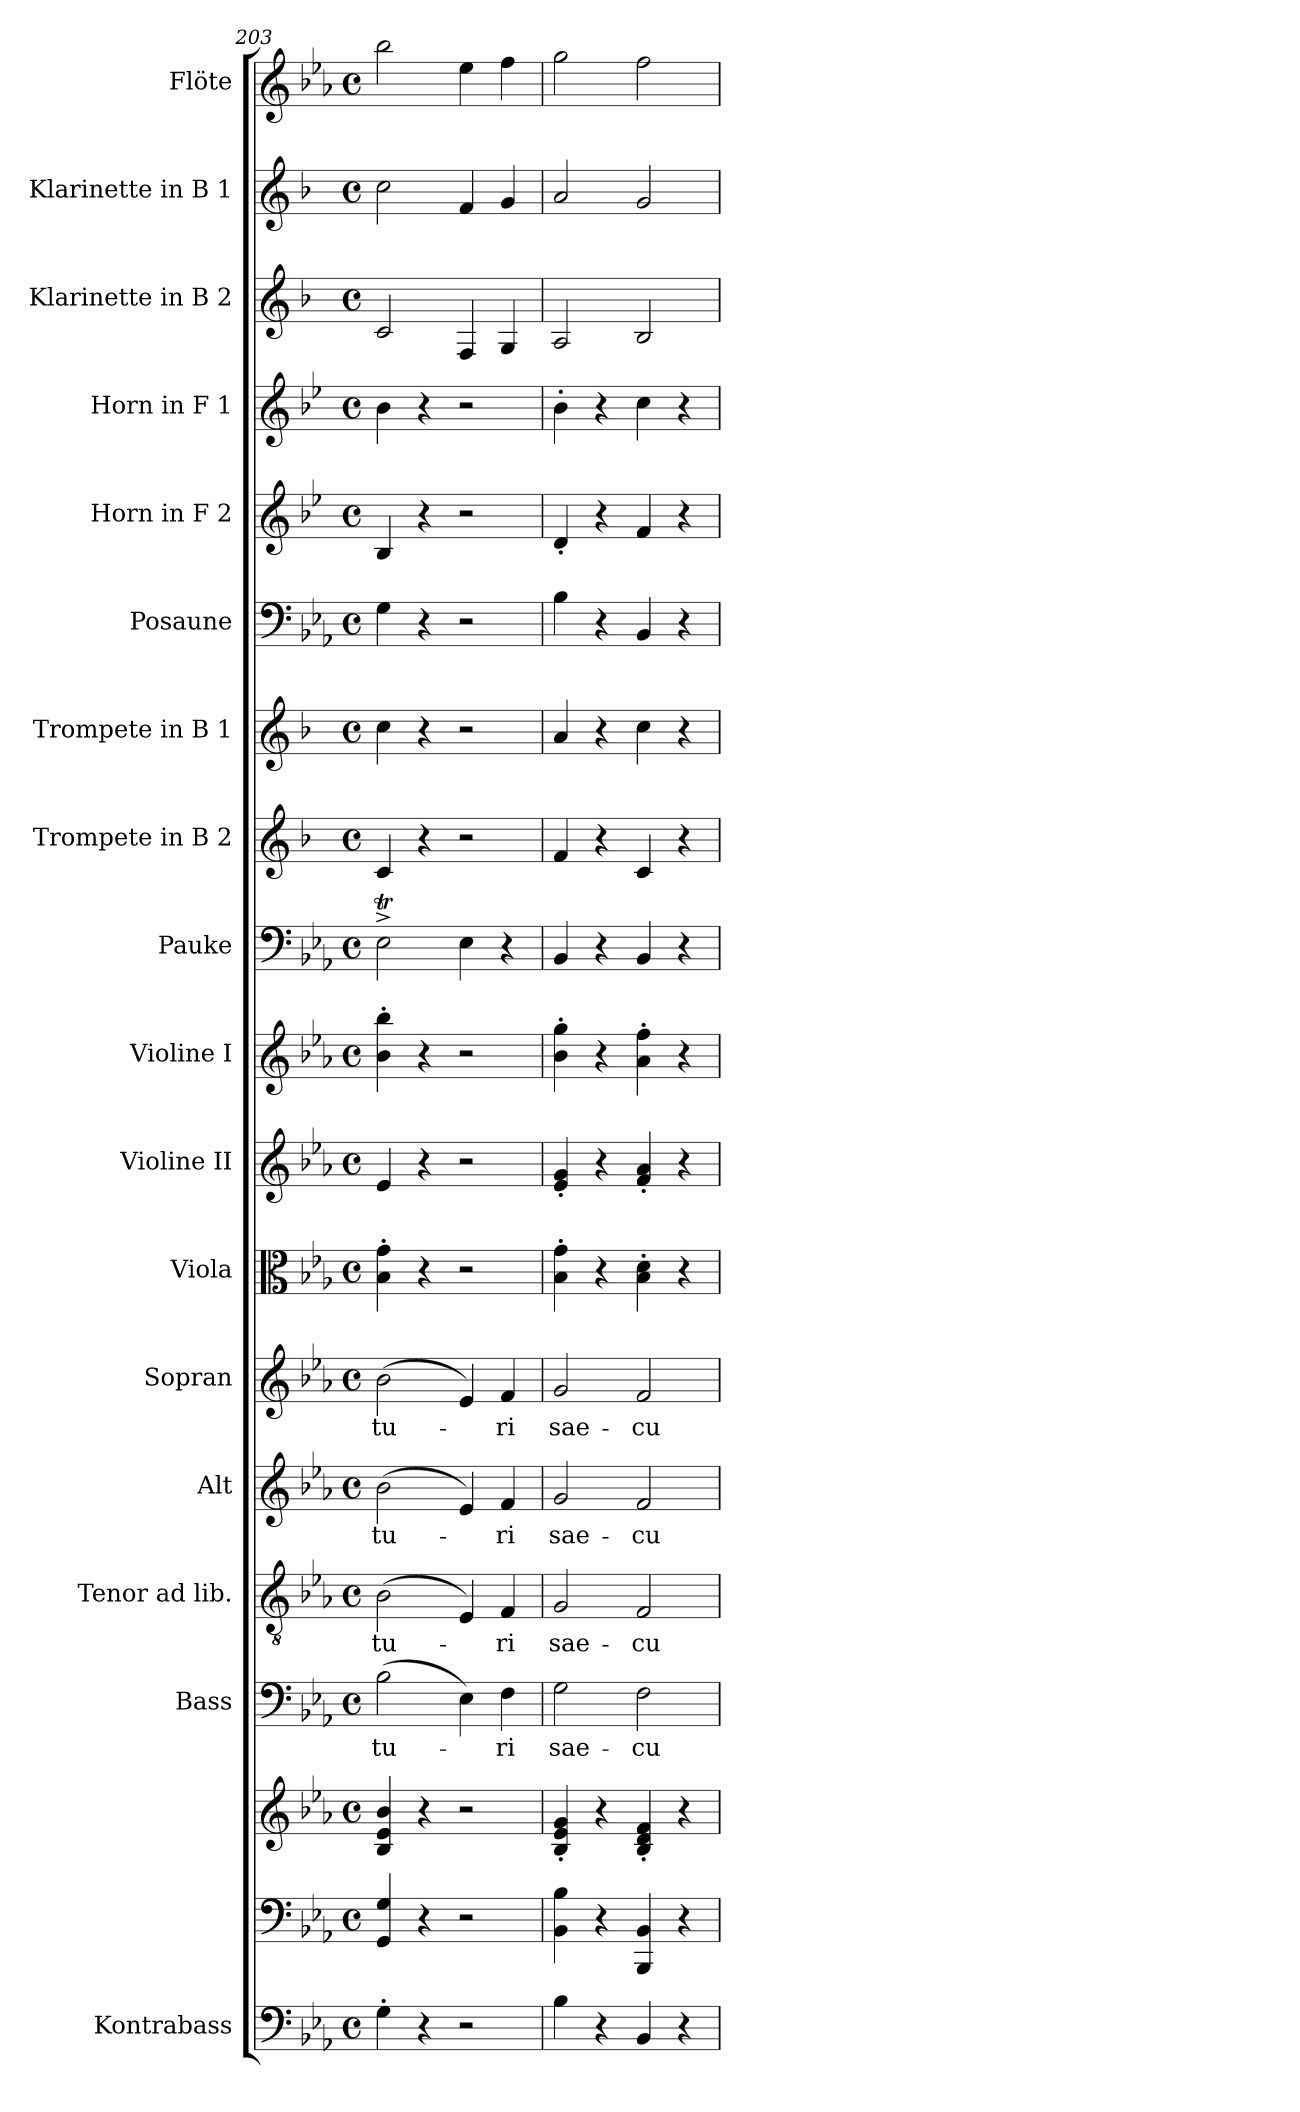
**kern	**kern	**kern	**kern	**text	**kern	**text	**kern	**text	**kern	**text	**kern	**kern	**kern	**kern	**kern	**kern	**kern	**kern	**kern	**kern	**kern	**kern
*part18	*part17	*part17	*part16	*part16	*part15	*part15	*part14	*part14	*part13	*part13	*part12	*part11	*part10	*part9	*part8	*part7	*part6	*part5	*part4	*part3	*part2	*part1
*staff19	*staff18	*staff17	*staff16	*staff16	*staff15	*staff15	*staff14	*staff14	*staff13	*staff13	*staff12	*staff11	*staff10	*staff9	*staff8	*staff7	*staff6	*staff5	*staff4	*staff3	*staff2	*staff1
*I"Kontrabass	*	*	*I"Bass	*	*I"Tenor ad lib.	*	*I"Alt	*	*I"Sopran	*	*I"Viola	*I"Violine II	*I"Violine I	*I"Pauke	*I"Trompete in B 2	*I"Trompete in B 1	*I"Posaune	*I"Horn in F 2	*I"Horn in F 1	*I"Klarinette in B 2	*I"Klarinette in B 1	*I"Flöte
*I'Kb.	*	*	*I'B	*	*I'T	*	*I'A	*	*I'S	*	*I'Vla.	*I'Vl. II	*I'Vl. I	*I'Pk.	*	*	*I'Pos.	*I'Hrn. 2	*I'Hrn. 1	*	*	*I'Fl.
*clefF4	*clefF4	*clefG2	*clefF4	*	*clefGv2	*	*clefG2	*	*clefG2	*	*clefC3	*clefG2	*clefG2	*clefF4	*clefG2	*clefG2	*clefF4	*clefG2	*clefG2	*clefG2	*clefG2	*clefG2
*ITrd7c12	*	*	*	*	*	*	*	*	*	*	*	*	*	*	*ITrd1c2	*ITrd1c2	*	*ITrd4c7	*ITrd4c7	*ITrd1c2	*ITrd1c2	*
*k[b-e-a-]	*k[b-e-a-]	*k[b-e-a-]	*k[b-e-a-]	*	*k[b-e-a-]	*	*k[b-e-a-]	*	*k[b-e-a-]	*	*k[b-e-a-]	*k[b-e-a-]	*k[b-e-a-]	*k[b-e-a-]	*k[b-e-a-]	*k[b-e-a-]	*k[b-e-a-]	*k[b-e-a-]	*k[b-e-a-]	*k[b-e-a-]	*k[b-e-a-]	*k[b-e-a-]
*E-:	*E-:	*E-:	*E-:	*	*E-:	*	*E-:	*	*E-:	*	*E-:	*E-:	*E-:	*E-:	*E-:	*E-:	*E-:	*E-:	*E-:	*E-:	*E-:	*E-:
*M4/4	*M4/4	*M4/4	*M4/4	*	*M4/4	*	*M4/4	*	*M4/4	*	*M4/4	*M4/4	*M4/4	*M4/4	*M4/4	*M4/4	*M4/4	*M4/4	*M4/4	*M4/4	*M4/4	*M4/4
*met(c)	*met(c)	*met(c)	*met(c)	*	*met(c)	*	*met(c)	*	*met(c)	*	*met(c)	*met(c)	*met(c)	*met(c)	*met(c)	*met(c)	*met(c)	*met(c)	*met(c)	*met(c)	*met(c)	*met(c)
=203	=203	=203	=203	=203	=203	=203	=203	=203	=203	=203	=203	=203	=203	=203	=203	=203	=203	=203	=203	=203	=203	=203
!	!	!	!	!LO:LY:b	!	!LO:LY:b	!	!LO:LY:b	!	!LO:LY:b	!	!	!	!	!	!	!	!	!	!	!	!
4GG'>\	4GG/ 4G/	4B-/ 4e-/ 4b-/	(>2B-\	-tu-	(>2B-\	-tu-	(>2b-\	-tu-	(>2b-\	-tu-	4B-\'> 4g\'>	4e-/	4b-\'> 4bb-\'>	2E-T^<\	4B-/	4b-\	4G\	4E-/	4e-\	2B-/	2b-\	2bb-\
4r	4r	4r	.	.	.	.	.	.	.	.	4r	4r	4r	.	4r	4r	4r	4r	4r	.	.	.
2r	2r	2r	4E-\)	.	4E-/)	.	4e-/)	.	4e-/)	.	2r	2r	2r	4E-TTT\	2r	2r	2r	2r	2r	4E-/	4e-/	4ee-\
!	!	!	!	!LO:LY:b	!	!LO:LY:b	!	!LO:LY:b	!	!LO:LY:b	!	!	!	!	!	!	!	!	!	!	!	!
.	.	.	4F\	-ri	4F/	-ri	4f/	-ri	4f/	-ri	.	.	.	4r	.	.	.	.	.	4F/	4f/	4ff\
=204	=204	=204	=204	=204	=204	=204	=204	=204	=204	=204	=204	=204	=204	=204	=204	=204	=204	=204	=204	=204	=204	=204
!	!	!	!	!LO:LY:b	!	!LO:LY:b	!	!LO:LY:b	!	!LO:LY:b	!	!	!	!	!	!	!	!	!	!	!	!
4BB-\	4BB-\ 4B-\	4B-/'< 4e-/'< 4g/'<	2G\	sae-	2G/	sae-	2g/	sae-	2g/	sae-	4B-\'> 4g\'>	4e-/'< 4g/'<	4b-\'> 4gg\'>	4BB-/	4e-/	4g/	4B-\	4G'</	4e-'>\	2G/	2g/	2gg\
4r	4r	4r	.	.	.	.	.	.	.	.	4r	4r	4r	4r	4r	4r	4r	4r	4r	.	.	.
!	!	!	!	!LO:LY:b	!	!LO:LY:b	!	!LO:LY:b	!	!LO:LY:b	!	!	!	!	!	!	!	!	!	!	!	!
4BBB-/	4BBB-/ 4BB-/	4B-/'< 4d/'< 4f/'<	2F\	-cu-	2F/	-cu-	2f/	-cu-	2f/	-cu-	4B-\'> 4d\'>	4f/'< 4a-/'<	4a-\'> 4ff\'>	4BB-/	4B-/	4b-\	4BB-/	4B-/	4f\	2A-/	2f/	2ff\
4r	4r	4r	.	.	.	.	.	.	.	.	4r	4r	4r	4r	4r	4r	4r	4r	4r	.	.	.
=	=	=	=	=	=	=	=	=	=	=	=	=	=	=	=	=	=	=	=	=	=	=
*-	*-	*-	*-	*-	*-	*-	*-	*-	*-	*-	*-	*-	*-	*-	*-	*-	*-	*-	*-	*-	*-	*-
